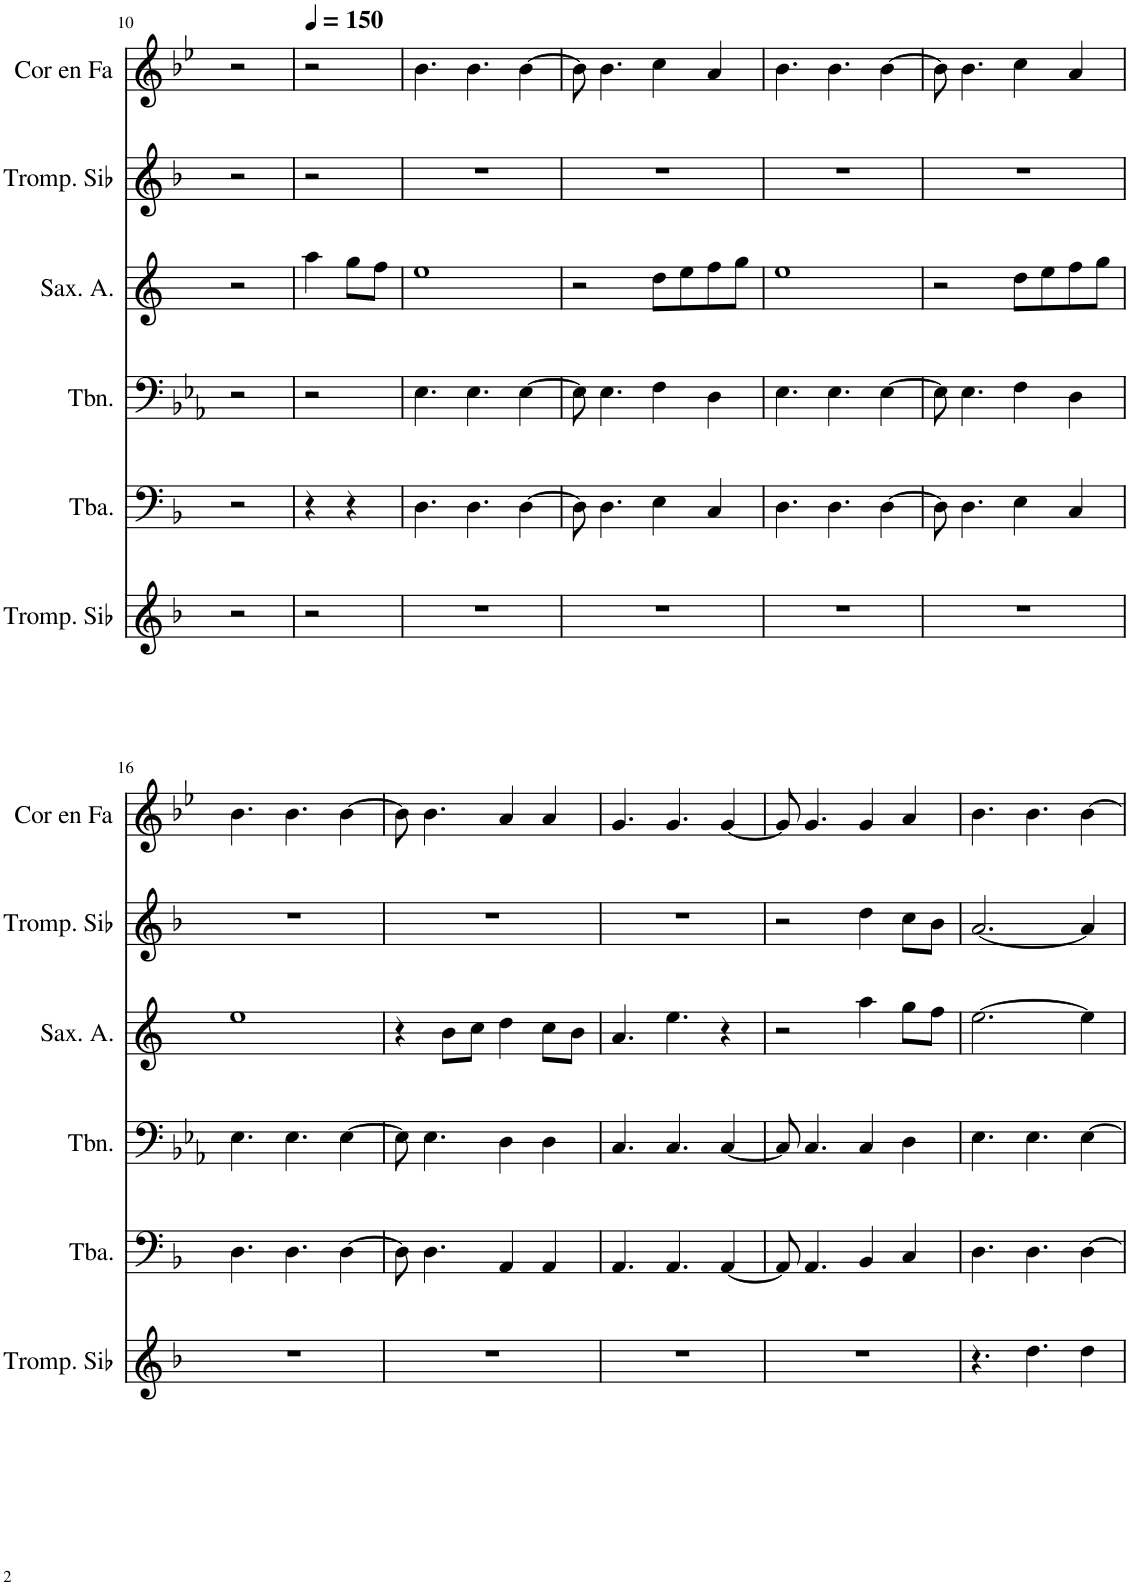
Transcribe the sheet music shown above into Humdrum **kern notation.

**kern	**kern	**kern	**kern	**kern	**kern
*part6	*part5	*part4	*part3	*part2	*part1
*staff6	*staff5	*staff4	*staff3	*staff2	*staff1
*I"Trompette en Sib	*I"Tuba	*I"Trombone	*I"Saxophone Alto	*I"Trompette en Sib	*I"Cor en Fa
*I'Tromp. Sib	*I'Tba.	*I'Tbn.	*I'Sax. A.	*I'Tromp. Sib	*I'Cor en Fa
!!LO:PB:g=z
*clefG2	*clefF4	*clefF4	*clefG2	*clefG2	*clefG2
*Trd1c2	*Trd1c2	*	*Trd5c9	*Trd1c2	*Trd4c7
*k[b-]	*k[b-]	*k[b-e-a-]	*k[]	*k[b-]	*k[b-e-]
*M4/4	*M4/4	*M4/4	*M4/4	*M4/4	*M4/4
=10	=10	=10	=10	=10	=10
2r	2r	2r	2r	2r	2r
=11	=11	=11	=11	=11	=11
*	*	*	*	*	*MM150
2r	4r	2r	4aa\	2r	2r
.	4r	.	8gg\L	.	.
.	.	.	8ff\J	.	.
=12	=12	=12	=12	=12	=12
1r	4.D\	4.E-\	1ee	1r	4.b-\
.	4.D\	4.E-\	.	.	4.b-\
.	[4D\	[4E-\	.	.	[4b-\
=13	=13	=13	=13	=13	=13
1r	8D\]	8E-\]	2r	1r	8b-\]
.	4.D\	4.E-\	.	.	4.b-\
.	4E\	4F\	8dd\L	.	4cc\
.	.	.	8ee\	.	.
.	4C/	4D\	8ff\	.	4a/
.	.	.	8gg\J	.	.
=14	=14	=14	=14	=14	=14
1r	4.D\	4.E-\	1ee	1r	4.b-\
.	4.D\	4.E-\	.	.	4.b-\
.	[4D\	[4E-\	.	.	[4b-\
=15	=15	=15	=15	=15	=15
1r	8D\]	8E-\]	2r	1r	8b-\]
.	4.D\	4.E-\	.	.	4.b-\
.	4E\	4F\	8dd\L	.	4cc\
.	.	.	8ee\	.	.
.	4C/	4D\	8ff\	.	4a/
.	.	.	8gg\J	.	.
!!LO:LB:g=z
=16	=16	=16	=16	=16	=16
1r	4.D\	4.E-\	1ee	1r	4.b-\
.	4.D\	4.E-\	.	.	4.b-\
.	[4D\	[4E-\	.	.	[4b-\
=17	=17	=17	=17	=17	=17
1r	8D\]	8E-\]	4r	1r	8b-\]
.	4.D\	4.E-\	.	.	4.b-\
.	.	.	8b\L	.	.
.	.	.	8cc\J	.	.
.	4AA/	4D\	4dd\	.	4a/
.	4AA/	4D\	8cc\L	.	4a/
.	.	.	8b\J	.	.
=18	=18	=18	=18	=18	=18
1r	4.AA/	4.C/	4.a/	1r	4.g/
.	4.AA/	4.C/	4.ee\	.	4.g/
.	[4AA/	[4C/	4r	.	[4g/
=19	=19	=19	=19	=19	=19
1r	8AA/]	8C/]	2r	2r	8g/]
.	4.AA/	4.C/	.	.	4.g/
.	4BB-/	4C/	4aa\	4dd\	4g/
.	4C/	4D\	8gg\L	8cc\L	4a/
.	.	.	8ff\J	8b-\J	.
=20	=20	=20	=20	=20	=20
4.r	4.D\	4.E-\	[2.ee\	[2.a/	4.b-\
4.dd\	4.D\	4.E-\	.	.	4.b-\
4dd\	[4D\	[4E-\	4ee\]	4a/]	[4b-\
=	=	=	=	=	=
*-	*-	*-	*-	*-	*-
